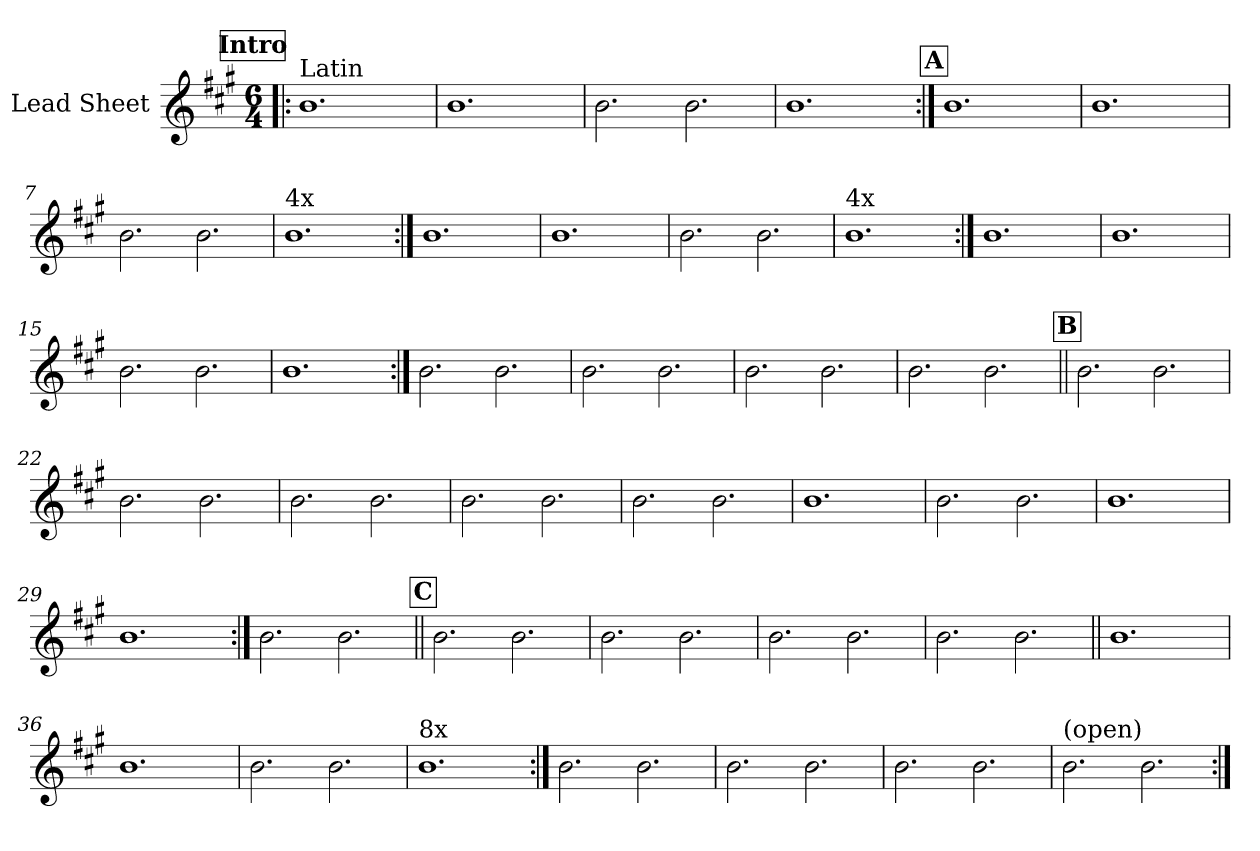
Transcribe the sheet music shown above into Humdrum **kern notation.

**kern
*part1
*staff1
*I"Lead Sheet
*clefG2
*k[f#c#g#]
*A:
*M6/4
!!LO:REH:place=s1:a:fs=14:t=Intro
=1!|:
!LO:TX:a:t=Latin
1.b
=2
1.b
=3
2.b\
2.b\
=4
1.b
!!LO:LB:g=z
!!LO:REH:place=s1:a:fs=14:t=A
=5:|!
1.b
=6
1.b
=7
2.b\
2.b\
=8
!LO:TX:a:t=4x
1.b
!!LO:LB:g=z
=9:|!
1.b
=10
1.b
=11
2.b\
2.b\
=12
!LO:TX:a:t=4x
1.b
!!LO:LB:g=z
=13:|!
1.b
=14
1.b
=15
2.b\
2.b\
=16
1.b
!!LO:LB:g=z
=17:|!
2.b\
2.b\
=18
2.b\
2.b\
=19
2.b\
2.b\
=20
2.b\
2.b\
!!LO:LB:g=z
!!LO:REH:place=s1:a:fs=14:t=B
=21||
2.b\
2.b\
=22
2.b\
2.b\
=23
2.b\
2.b\
=24
2.b\
2.b\
!!LO:LB:g=z
=25
2.b\
2.b\
=26
1.b
=27
2.b\
2.b\
=28
1.b
!!LO:LB:g=z
=29
1.b
=30:|!
2.b\
2.b\
!!LO:LB:g=z
!!LO:REH:place=s1:a:fs=14:t=C
=31||
2.b\
2.b\
=32
2.b\
2.b\
=33
2.b\
2.b\
=34
2.b\
2.b\
!!LO:LB:g=z
=35||
1.b
=36
1.b
=37
2.b\
2.b\
=38
!LO:TX:a:t=8x
1.b
!!LO:PB:g=z
=39:|!
2.b\
2.b\
=40
2.b\
2.b\
=41
2.b\
2.b\
=42
!LO:TX:a:t=(open)
2.b\
2.b\
=:|!
*-
